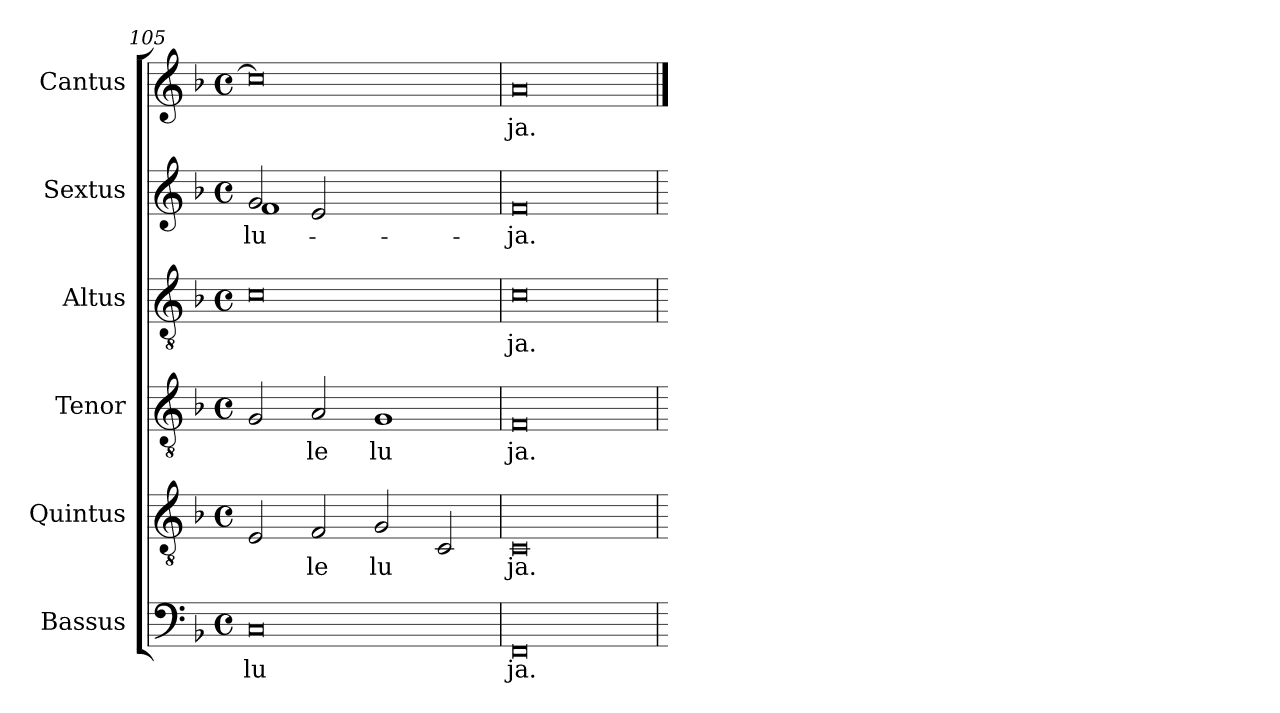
**kern	**text	**kern	**text	**kern	**text	**kern	**text	**kern	**text	**kern	**text
*part6	*part6	*part5	*part5	*part4	*part4	*part3	*part3	*part2	*part2	*part1	*part1
*staff6	*staff6	*staff5	*staff5	*staff4	*staff4	*staff3	*staff3	*staff2	*staff2	*staff1	*staff1
*I"Bassus	*	*I"Quintus	*	*I"Tenor	*	*I"Altus	*	*I"Sextus	*	*I"Cantus	*
*clefF4	*	*clefGv2	*	*clefGv2	*	*clefGv2	*	*clefG2	*	*clefG2	*
*k[b-]	*	*k[b-]	*	*k[b-]	*	*k[b-]	*	*k[b-]	*	*k[b-]	*
*F:	*	*F:	*	*F:	*	*F:	*	*F:	*	*F:	*
*M4/4	*	*M4/4	*	*M4/4	*	*M4/4	*	*M4/4	*	*M4/4	*
*met(c)	*	*met(c)	*	*met(c)	*	*met(c)	*	*met(c)	*	*met(c)	*
=105	=105	=105	=105	=105	=105	=105	=105	=105	=105	=105	=105
!	!LO:LY:b:cj	!	!	!	!	!	!	!	!LO:LY:b:cj	!	!
*	*	*	*	*	*	*	*	*^	*	*	*
!	!	!	!	!	!	!	!	!	!	!LO:LY:b:cj	!	!
0C	lu	2E/	.	2G/	.	0c	.	2g/	1f	-lu-	0cc]	.
!	!	!	!LO:LY:b:cj	!	!LO:LY:b:cj	!	!	!	!	!	!	!
.	.	2F/	le	2A/	le	.	.	2e/	.	.	.	.
!	!	!	!LO:LY:b:cj	!	!LO:LY:b:cj	!	!	!	!	!	!	!
.	.	2G/	lu	1G	lu	.	.	1ryy	1ryy	.	.	.
.	.	2C/	.	.	.	.	.	.	.	.	.	.
*	*	*	*	*	*	*	*	*v	*v	*	*	*
=106	=106	=106	=106	=106	=106	=106	=106	=106	=106	=106	=106
!	!LO:LY:b:cj	!	!LO:LY:b:cj	!	!LO:LY:b:cj	!	!LO:LY:b:cj	!	!LO:LY:b:cj	!	!LO:LY:b:cj
0FF	ja.	0C	ja.	0F	ja.	0c	ja.	0f	-ja.	0a	-ja.
=	==	=	==	=	==	=	==	=	==	==	==
*-	*-	*-	*-	*-	*-	*-	*-	*-	*-	*-	*-
